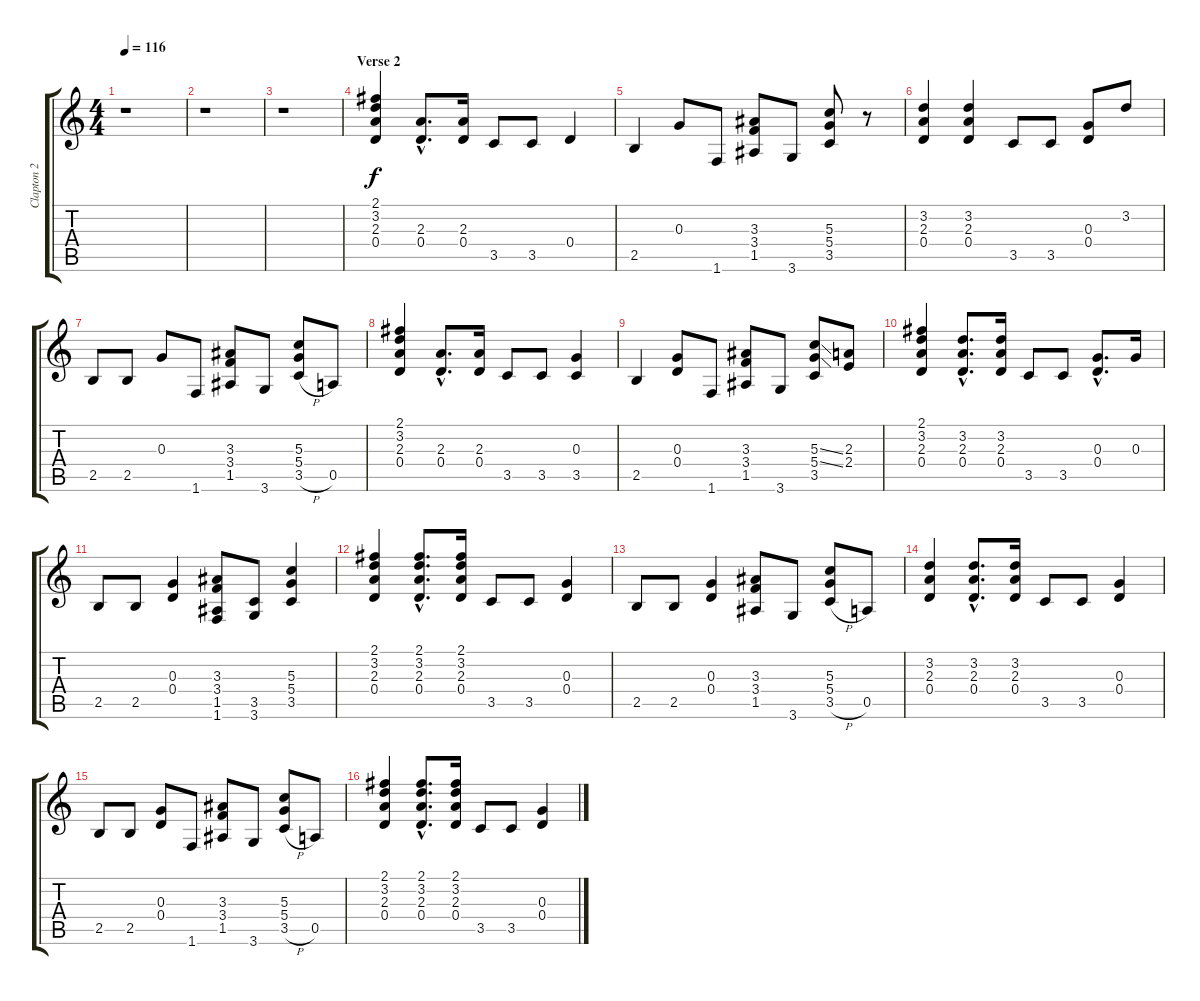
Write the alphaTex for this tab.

\track ("Clapton 2" "Clapton 2") {instrument overdrivenguitar}
\staff {score tabs}
\tuning (E4 B3 G3 D3 A2 E2) {hide}
\ts (4 4)
\tempo 116
\clef g2
\ks c
r.1{dy f} |
r.1 |
r.1 |
\section ("" "Verse 2")
(2.1 3.2 2.3 0.4).4 (2.3{hac} 0.4{hac}).8{d} (2.3 0.4).16 3.5.8 3.5.8 0.4.4 |
2.5.4 0.3.8 1.6.8 (3.3 3.4 1.5).8 3.6.8 (5.3 5.4 3.5).8 r.8 |
(3.2 2.3 0.4).4 (3.2 2.3 0.4).4 3.5.8 3.5.8 (0.3 0.4).8 3.2.8 |
2.5.8 2.5.8 0.3.8 1.6.8 (3.3 3.4 1.5).8 3.6.8 (5.3 5.4 3.5{h}).8 0.5.8 |
(2.1 3.2 2.3 0.4).4 (2.3{hac} 0.4{hac}).8{d} (2.3 0.4).16 3.5.8 3.5.8 (0.3 3.5).4 |
2.5.4 (0.3 0.4).8 1.6.8 (3.3 3.4 1.5).8 3.6.8 (5.3{ss} 5.4{ss} 3.5).8 (2.3 2.4).8 |
(2.1 3.2 2.3 0.4).4 (3.2{hac} 2.3{hac} 0.4{hac}).8{d} (3.2 2.3 0.4).16 3.5.8 3.5.8 (0.3{hac} 0.4{hac}).8{d} 0.3.16 |
2.5.8 2.5.8 (0.3 0.4).4 (3.3 3.4 1.5 1.6).8 (3.5 3.6).8 (5.3 5.4 3.5).4 |
(2.1 3.2 2.3 0.4).4 (2.1{hac} 3.2{hac} 2.3{hac} 0.4{hac}).8{d} (2.1 3.2 2.3 0.4).16 3.5.8 3.5.8 (0.3 0.4).4 |
2.5.8 2.5.8 (0.3 0.4).4 (3.3 3.4 1.5).8 3.6.8 (5.3 5.4 3.5{h}).8 0.5.8 |
(3.2 2.3 0.4).4 (3.2{hac} 2.3{hac} 0.4{hac}).8{d} (3.2 2.3 0.4).16 3.5.8 3.5.8 (0.3 0.4).4 |
2.5.8 2.5.8 (0.3 0.4).8 1.6.8 (3.3 3.4 1.5).8 3.6.8 (5.3 5.4 3.5{h}).8 0.5.8 |
(2.1 3.2 2.3 0.4).4 (2.1{hac} 3.2{hac} 2.3{hac} 0.4{hac}).8{d} (2.1 3.2 2.3 0.4).16 3.5.8 3.5.8 (0.3 0.4).4
